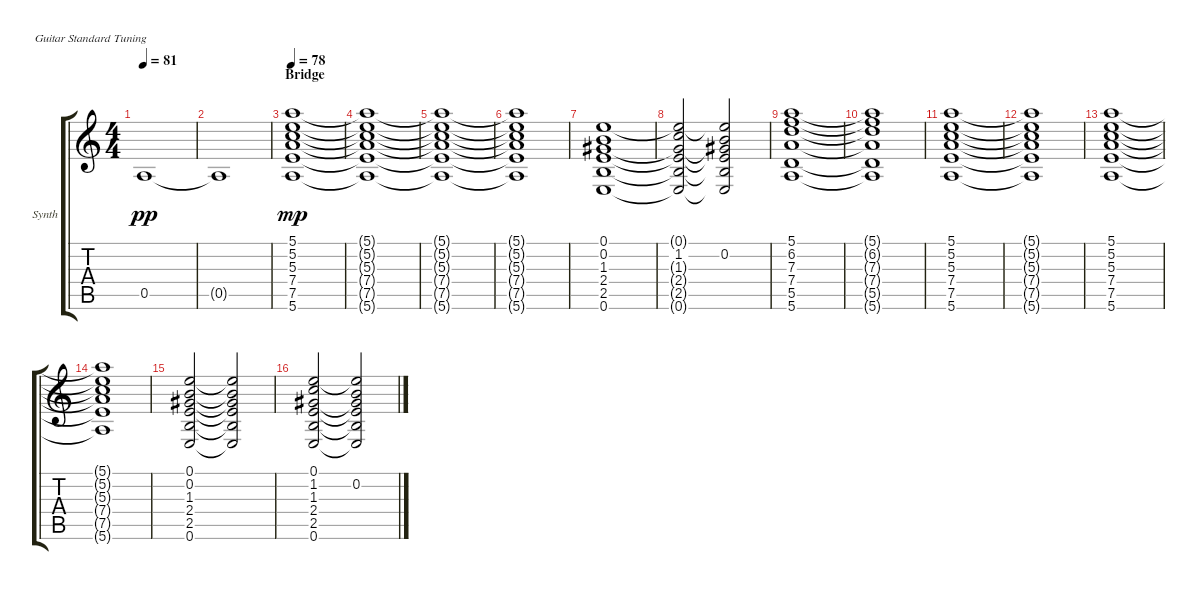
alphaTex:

\defaultSystemsLayout 4
\bracketExtendMode groupsimilarinstruments
\firstSystemTrackNameOrientation horizontal
\otherSystemsTrackNameOrientation horizontal
\track ("Synth Pads" "Synth") {instrument electricguitarclean}
\staff {score tabs}
\tuning (E4 B3 G3 D3 A2 E2)
\ts (4 4)
\tempo 81
\clef g2
\ks c
0.5.1{dy pp} |
0.5{t}.1 |
\section ("" "Bridge")
\tempo 78
(7.5 7.4 5.3 5.2 5.1 5.6).1{dy mp} |
(7.5{t} 7.4{t} 5.3{t} 5.2{t} 5.1{t} 5.6{t}).1 |
(7.5{t} 7.4{t} 5.3{t} 5.2{t} 5.1{t} 5.6{t}).1 |
(7.5{t} 7.4{t} 5.3{t} 5.2{t} 5.1{t} 5.6{t}).1 |
(2.5 2.4 1.3 0.2 0.1 0.6).1 |
(2.5{t} 2.4{t} 1.3{t} 1.2 0.1{t} 0.6{t}).2 (2.5{t} 2.4{t} 1.3{t} 0.2 0.1{t} 0.6{t}).2 |
(5.6 5.5 7.4 7.3 6.2 5.1).1 |
(5.6{t} 5.5{t} 7.4{t} 7.3{t} 6.2{t} 5.1{t}).1 |
(7.5 7.4 5.3 5.2 5.1 5.6).1 |
(7.5{t} 7.4{t} 5.3{t} 5.2{t} 5.1{t} 5.6{t}).1 |
(7.5 7.4 5.3 5.2 5.1 5.6).1 |
(7.5{t} 7.4{t} 5.3{t} 5.2{t} 5.1{t} 5.6{t}).1 |
(2.5 2.4 1.3 0.2 0.1 0.6).2 (2.5{t} 2.4{t} 1.3{t} 0.2{t} 0.1{t} 0.6{t}).2 |
(2.5 2.4 1.3 1.2 0.1 0.6).2 (2.5{t} 2.4{t} 1.3{t} 0.2 0.1{t} 0.6{t}).2
